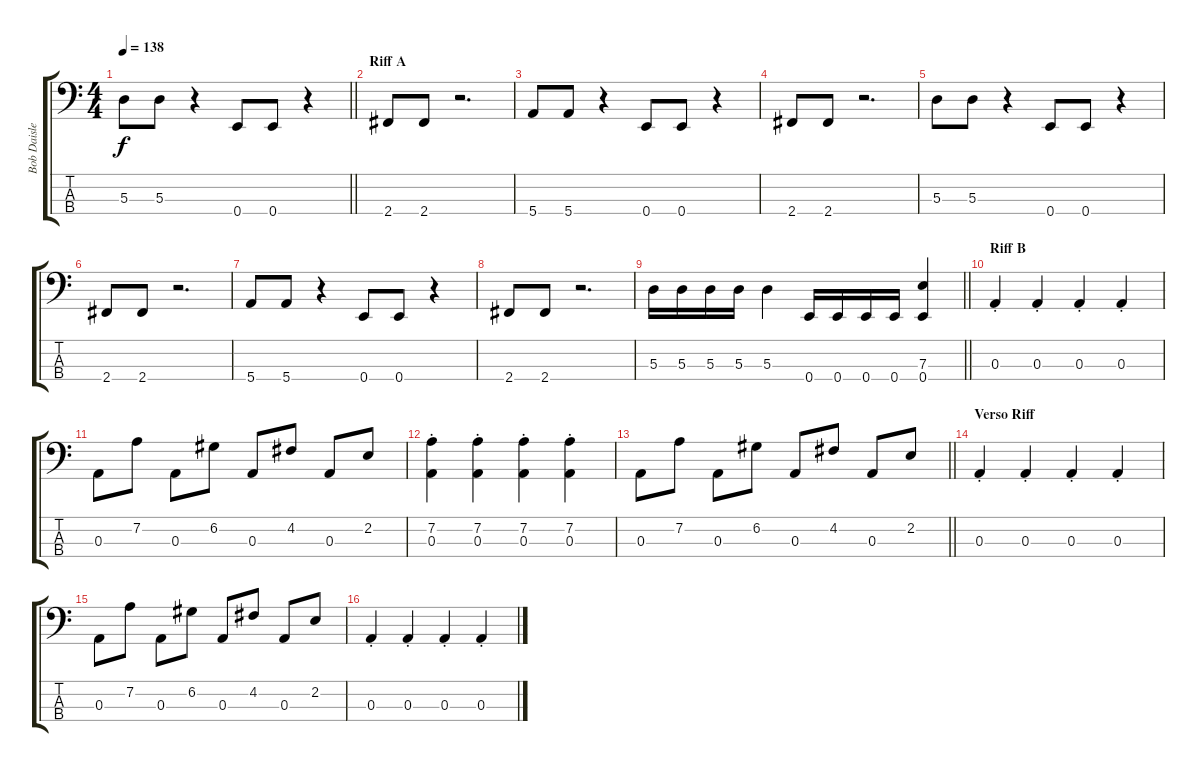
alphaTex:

\track ("Bob Daisley" "Bob Daisle") {instrument electricbassfinger}
\staff {score tabs}
\tuning (G2 D2 A1 E1) {hide}
\ts (4 4)
\tempo 138
\clef f4
\barLineRight lightlight
\ks c
5.3.8{dy f} 5.3.8 r.4 0.4.8 0.4.8 r.4 |
\section ("" "Riff A")
2.4.8 2.4.8 r.2{d} |
5.4.8 5.4.8 r.4 0.4.8 0.4.8 r.4 |
2.4.8 2.4.8 r.2{d} |
5.3.8 5.3.8 r.4 0.4.8 0.4.8 r.4 |
2.4.8 2.4.8 r.2{d} |
5.4.8 5.4.8 r.4 0.4.8 0.4.8 r.4 |
2.4.8 2.4.8 r.2{d} |
\barLineRight lightlight
5.3.16 5.3.16 5.3.16 5.3.16 5.3.4 0.4.16 0.4.16 0.4.16 0.4.16 (7.3 0.4).4 |
\section ("" "Riff B")
0.3{st}.4 0.3{st}.4 0.3{st}.4 0.3{st}.4 |
0.3.8 7.2.8 0.3.8 6.2.8 0.3.8 4.2.8 0.3.8 2.2.8 |
(7.2{st} 0.3{st}).4 (7.2{st} 0.3{st}).4 (7.2{st} 0.3{st}).4 (7.2{st} 0.3{st}).4 |
\barLineRight lightlight
0.3.8 7.2.8 0.3.8 6.2.8 0.3.8 4.2.8 0.3.8 2.2.8 |
\section ("" "Verso Riff")
0.3{st}.4 0.3{st}.4 0.3{st}.4 0.3{st}.4 |
0.3.8 7.2.8 0.3.8 6.2.8 0.3.8 4.2.8 0.3.8 2.2.8 |
0.3{st}.4 0.3{st}.4 0.3{st}.4 0.3{st}.4
